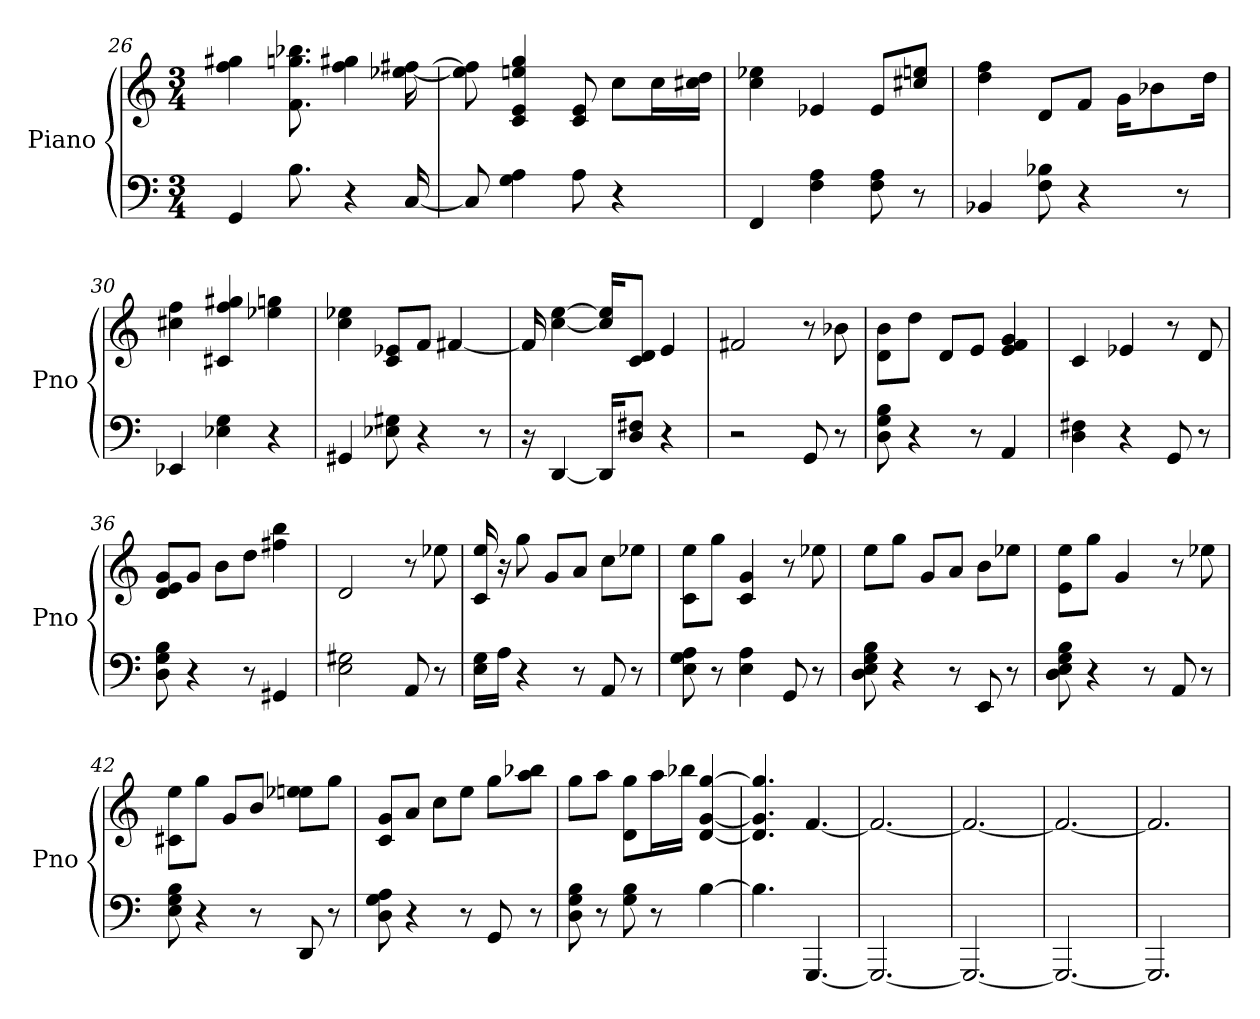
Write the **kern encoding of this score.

**kern	**kern
*part1	*part1
*staff2	*staff1
*I"Piano	*
*I'Pno	*
*clefF4	*clefG2
*k[]	*k[]
*C:	*C:
*M3/4	*M3/4
=26	=26
4GG	4gg# 4ff
8.B	8.bb- 8.gg 8.f
4r	4gg# 4ff
[16C	[16ee- [16ff#
=27	=27
8C]	8ee-] 8ff#]
4G 4A	4c 4gg 4e 4ee
8A	8e 8c
4r	8cc\L
.	16cc\L
.	16cc#\ 16dd\JJ
=28	=28
4FF	4cc 4ee-
4A 4F	4e-
8A 8F	8e-/L
8r	8ee/ 8cc#/J
=29	=29
4BB-	4ff 4dd
8B- 8F	8d/L
4r	8f/J
.	16g\KL
.	8b-\
8r	.
.	16dd\Jk
=30	=30
4EE-	4cc# 4ff
4E- 4G	4ff 4gg# 4c#
4r	4gg 4ee-
=31	=31
4GG#	4ee- 4cc
8E- 8G#	8e-/ 8c/L
4r	8f/J
.	[4f#
8r	.
=32	=32
16r	16f#]
[4DD	[4cc [4ee
16DD/KL]	16cc]/ 16ee]/KL
8F#/ 8D/J	8d/ 8c/J
4r	4e
=33	=33
2r	2f#
8GG	8r
8r	8b-
=34	=34
8B 8D 8G	8b\ 8d\L
4r	8dd\J
.	8d/L
8r	8e/J
4AA	4g 4e 4f
=35	=35
4F# 4D	4c
4r	4e-
8GG	8r
8r	8d
=36	=36
8B 8G 8D	8g/ 8e/ 8d/L
4r	8g/J
.	8b\L
8r	8dd\J
4GG#	4ff# 4bb
=37	=37
2E 2G#	2d
8AA	8r
8r	8ee-
=38	=38
16G\ 16E\LL	16ee 16c
16A\JJ	16r
4r	8gg
.	8g/L
8r	8a/J
8AA	8cc\L
8r	8ee-\J
=39	=39
8G 8E 8A	8ee\ 8c\L
8r	8gg\J
4E 4A	4c 4g
8GG	8r
8r	8ee-
=40	=40
8D 8G 8E 8B	8ee\L
4r	8gg\J
.	8g/L
8r	8a/J
8EE	8b\L
8r	8ee-\J
=41	=41
8E 8B 8G 8D	8e\ 8ee\L
4r	8gg\J
.	4g
8r	.
8AA	8r
8r	8ee-
=42	=42
8G 8E 8B	8ee\ 8c#\L
4r	8gg\J
.	8g/L
8r	8b/J
8DD	8ee-\ 8ee\L
8r	8gg\J
=43	=43
8G 8D 8A	8g/ 8c/L
4r	8a/J
.	8cc\L
8r	8ee\J
8GG	8gg\L
8r	8aa\ 8bb-\J
=44	=44
8B 8G 8D	8gg\L
8r	8aa\J
8G 8B	8gg\ 8d\L
8r	16aa\L
.	16bb-\JJ
[4B	[4gg [4g [4d
=45	=45
4.B]	4.gg] 4.g] 4.d]
[4.GGG	[4.f
=46	=46
2.GGG_	2.f_
=47	=47
2.GGG_	2.f_
=48	=48
2.GGG_	2.f_
=49	=49
2.GGG]	2.f]
=	=
*-	*-
